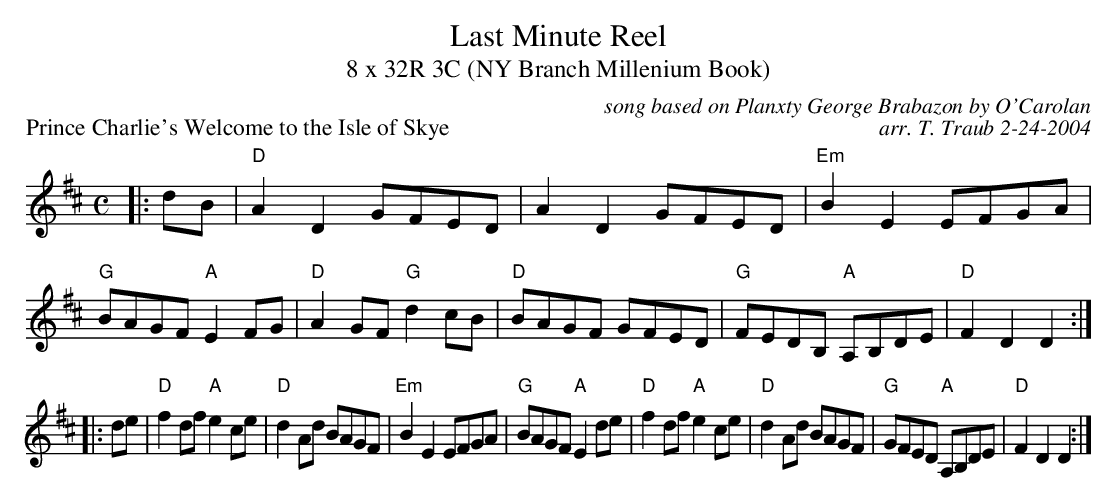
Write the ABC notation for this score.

X:1
T: Last Minute Reel
T: 8 x 32R 3C (NY Branch Millenium Book)
P: Prince Charlie's Welcome to the Isle of Skye
C: song based on Planxty George Brabazon by O'Carolan
C: arr. T. Traub 2-24-2004
M: C
L: 1/8
K: D
|: dB|"D"A2 D2 GFED|A2 D2 GFED|"Em"B2 E2 EFGA|"G"BAGF "A"E2 FG|"D"A2 GF "G"d2 cB|"D"BAGF GFED|"G"FEDB, "A"A,B,DE|"D"F2 D2 D2 :|
|: de|"D"f2 df "A"e2 ce|"D"d2 Ad BAGF|"Em"B2 E2 EFGA|"G"BAGF "A"E2 de|"D"f2 df "A"e2 ce|"D"d2 Ad BAGF|"G"GFED "A"A,B,DE|"D"F2 D2 D2 :|
